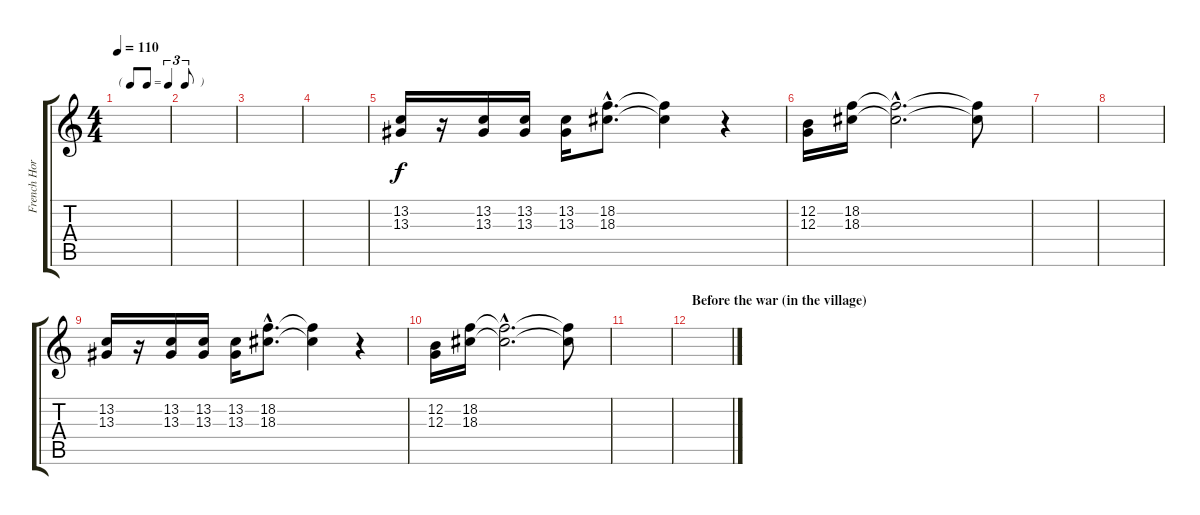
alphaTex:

\track ("French Hornet" "French Hor") {instrument frenchhorn}
\staff {score tabs}
\tuning (E4 B3 G3 D3 A2 E2) {hide}
\ts (4 4)
\tf triplet8th
\tempo 110
\clef g2
\ks c
|
|
|
|
(13.2 13.3).16 r.16 (13.2 13.3).16 (13.2 13.3).16 (13.2 13.3).16 (18.2{hac} 18.3{hac}).8{d} (18.2{t} 18.3{t}).4 r.4 |
(12.2 12.3).16 (18.2 18.3).16 (18.2{hac t} 18.3{hac t}).2{d} (18.2{t} 18.3{t}).8 |
|
|
(13.2 13.3).16 r.16 (13.2 13.3).16 (13.2 13.3).16 (13.2 13.3).16 (18.2{hac} 18.3{hac}).8{d} (18.2{t} 18.3{t}).4 r.4 |
(12.2 12.3).16 (18.2 18.3).16 (18.2{hac t} 18.3{hac t}).2{d} (18.2{t} 18.3{t}).8 |
|
\section ("" "Before the war (in the village)")
